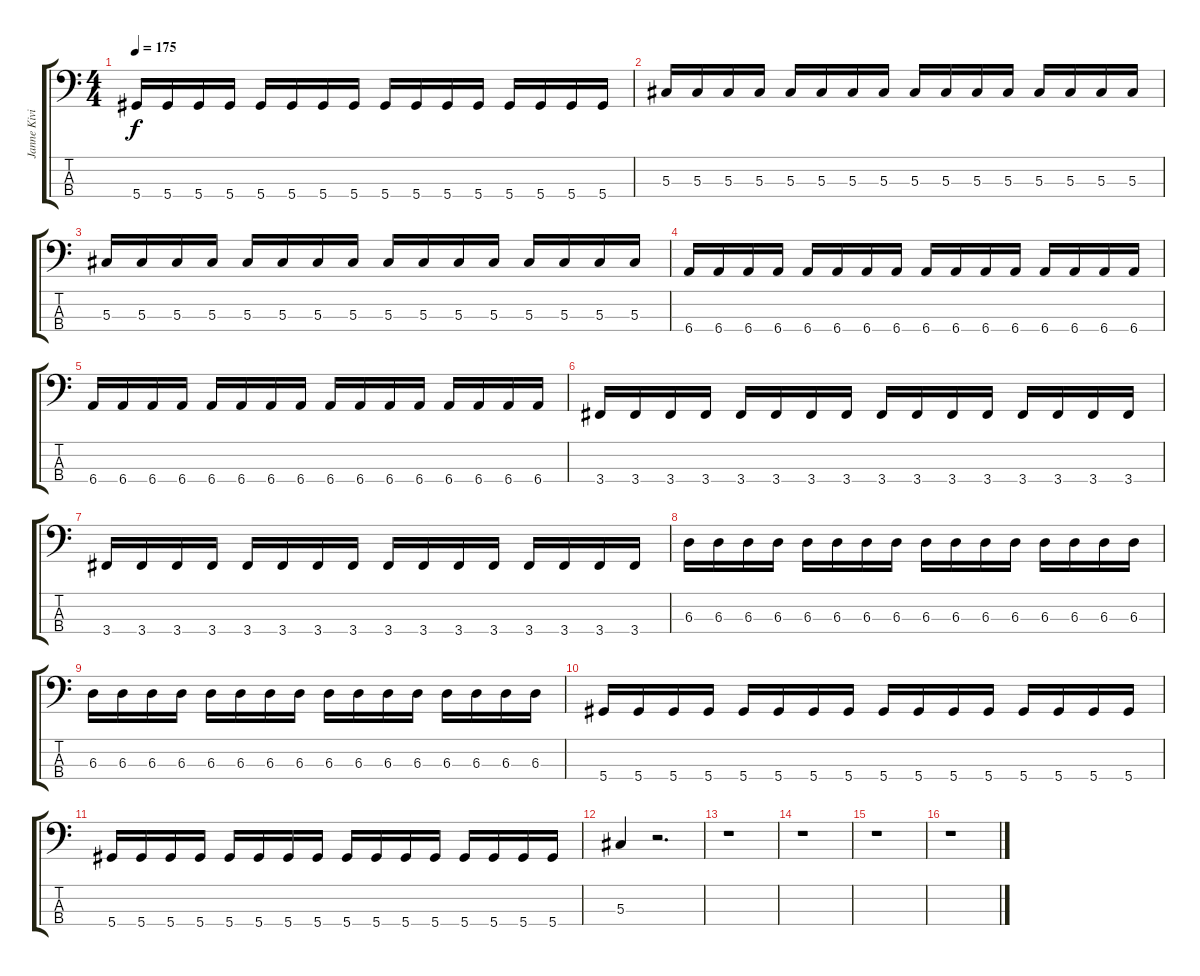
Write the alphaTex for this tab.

\track ("Janne Kivilahti" "Janne Kivi") {instrument electricbasspick}
\staff {score tabs}
\tuning (Gb2 Db2 Ab1 Eb1) {hide}
\ts (4 4)
\tempo 175
\clef f4
\ks c
5.4.16{dy f} 5.4.16 5.4.16 5.4.16 5.4.16 5.4.16 5.4.16 5.4.16 5.4.16 5.4.16 5.4.16 5.4.16 5.4.16 5.4.16 5.4.16 5.4.16 |
5.3.16 5.3.16 5.3.16 5.3.16 5.3.16 5.3.16 5.3.16 5.3.16 5.3.16 5.3.16 5.3.16 5.3.16 5.3.16 5.3.16 5.3.16 5.3.16 |
5.3.16 5.3.16 5.3.16 5.3.16 5.3.16 5.3.16 5.3.16 5.3.16 5.3.16 5.3.16 5.3.16 5.3.16 5.3.16 5.3.16 5.3.16 5.3.16 |
6.4.16 6.4.16 6.4.16 6.4.16 6.4.16 6.4.16 6.4.16 6.4.16 6.4.16 6.4.16 6.4.16 6.4.16 6.4.16 6.4.16 6.4.16 6.4.16 |
6.4.16 6.4.16 6.4.16 6.4.16 6.4.16 6.4.16 6.4.16 6.4.16 6.4.16 6.4.16 6.4.16 6.4.16 6.4.16 6.4.16 6.4.16 6.4.16 |
3.4.16 3.4.16 3.4.16 3.4.16 3.4.16 3.4.16 3.4.16 3.4.16 3.4.16 3.4.16 3.4.16 3.4.16 3.4.16 3.4.16 3.4.16 3.4.16 |
3.4.16 3.4.16 3.4.16 3.4.16 3.4.16 3.4.16 3.4.16 3.4.16 3.4.16 3.4.16 3.4.16 3.4.16 3.4.16 3.4.16 3.4.16 3.4.16 |
6.3.16 6.3.16 6.3.16 6.3.16 6.3.16 6.3.16 6.3.16 6.3.16 6.3.16 6.3.16 6.3.16 6.3.16 6.3.16 6.3.16 6.3.16 6.3.16 |
6.3.16 6.3.16 6.3.16 6.3.16 6.3.16 6.3.16 6.3.16 6.3.16 6.3.16 6.3.16 6.3.16 6.3.16 6.3.16 6.3.16 6.3.16 6.3.16 |
5.4.16 5.4.16 5.4.16 5.4.16 5.4.16 5.4.16 5.4.16 5.4.16 5.4.16 5.4.16 5.4.16 5.4.16 5.4.16 5.4.16 5.4.16 5.4.16 |
5.4.16 5.4.16 5.4.16 5.4.16 5.4.16 5.4.16 5.4.16 5.4.16 5.4.16 5.4.16 5.4.16 5.4.16 5.4.16 5.4.16 5.4.16 5.4.16 |
5.3.4 r.2{d} |
r.1 |
r.1 |
r.1 |
r.1
